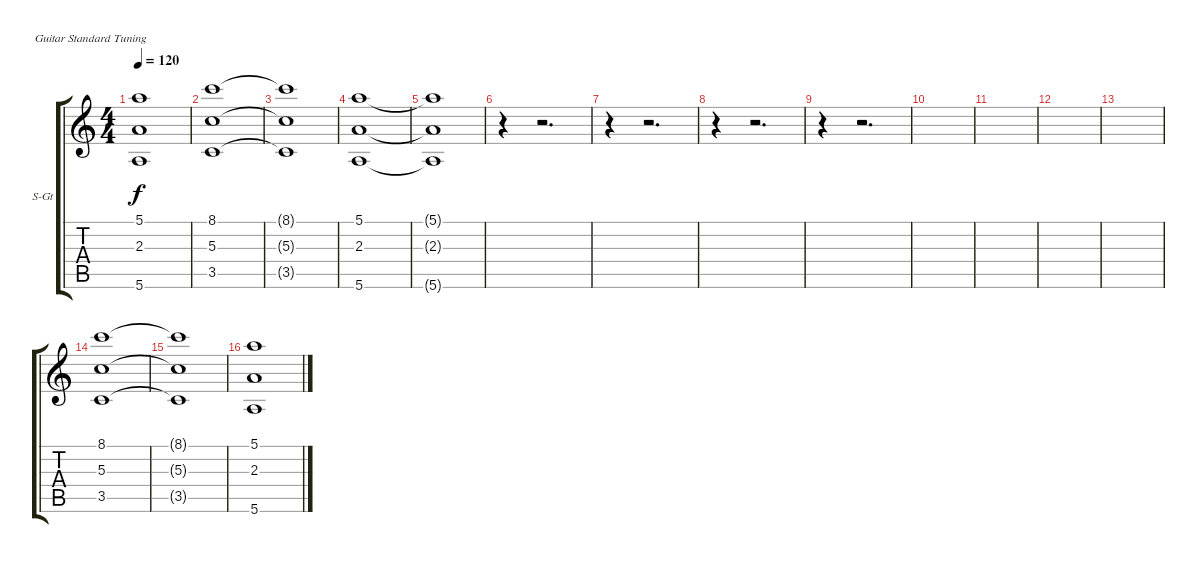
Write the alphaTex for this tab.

\bracketExtendMode groupsimilarinstruments
\firstSystemTrackNameOrientation horizontal
\otherSystemsTrackNameOrientation horizontal
\track ("Äîðîæêà 3" "S-Gt") {instrument electricgrandpiano}
\staff {score tabs}
\tuning (E4 B3 G3 D3 A2 E2)
\displaytranspose 12
\ts (4 4)
\tempo 120
\clef g2
\ks c
(5.1{t} 2.3{t} 5.6{t}).1{dy f} |
(8.1 5.3 3.5).1 |
(8.1{t} 5.3{t} 3.5{t}).1 |
(5.1 2.3 5.6).1 |
(5.1{t} 2.3{t} 5.6{t}).1 |
r.4 r.2{d} |
r.4 r.2{d} |
r.4 r.2{d} |
r.4 r.2{d} |
|
|
|
|
(8.1 5.3 3.5).1 |
(8.1{t} 5.3{t} 3.5{t}).1 |
(5.1 2.3 5.6).1
